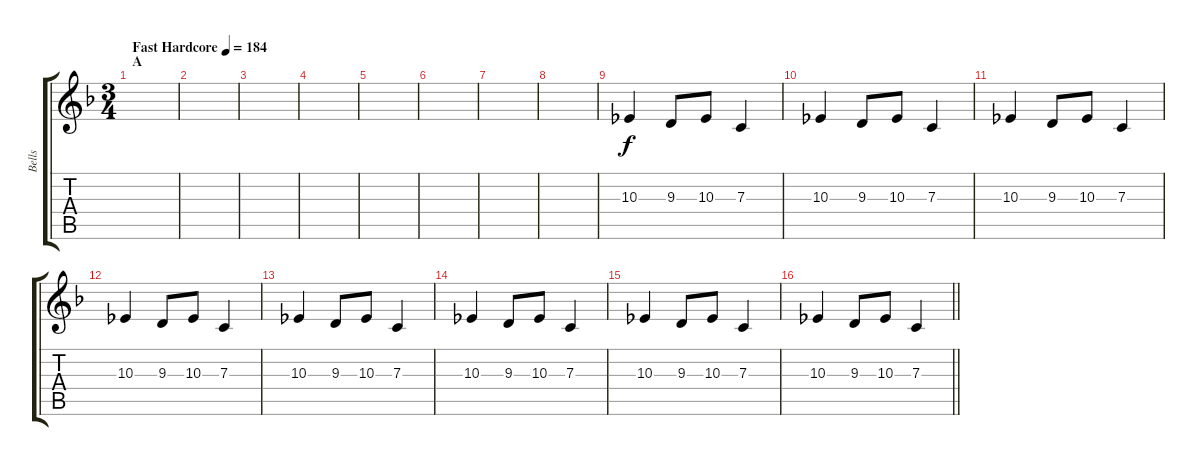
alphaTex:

\track ("Bells" "Bells") {instrument tubularbells}
\staff {score tabs}
\tuning (D4 A3 F3 C3 G2 C2) {hide}
\ts (3 4)
\section ("" "A")
\tempo (184 "Fast Hardcore")
\clef g2
\ks f
|
|
|
|
|
|
|
|
10.3.4 9.3.8 10.3.8 7.3.4 |
10.3.4 9.3.8 10.3.8 7.3.4 |
10.3.4 9.3.8 10.3.8 7.3.4 |
10.3.4 9.3.8 10.3.8 7.3.4 |
10.3.4 9.3.8 10.3.8 7.3.4 |
10.3.4 9.3.8 10.3.8 7.3.4 |
10.3.4 9.3.8 10.3.8 7.3.4 |
\barLineRight lightlight
10.3.4 9.3.8 10.3.8 7.3.4
